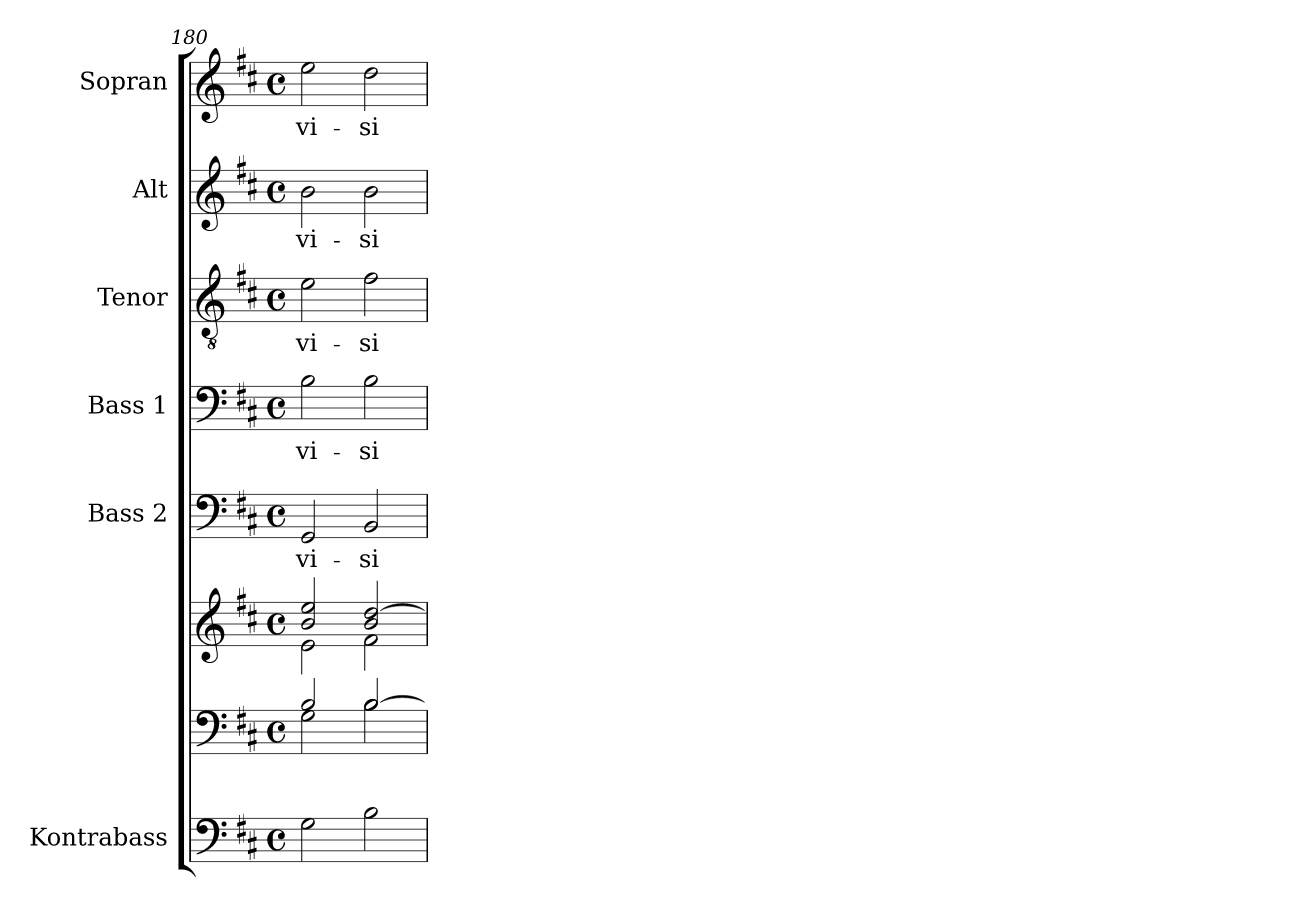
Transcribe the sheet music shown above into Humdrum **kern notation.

**kern	**kern	**kern	**kern	**text	**kern	**text	**kern	**text	**kern	**text	**kern	**text
*part7	*part6	*part6	*part5	*part5	*part4	*part4	*part3	*part3	*part2	*part2	*part1	*part1
*staff8	*staff7	*staff6	*staff5	*staff5	*staff4	*staff4	*staff3	*staff3	*staff2	*staff2	*staff1	*staff1
*I"Kontrabass	*	*	*I"Bass 2	*	*I"Bass 1	*	*I"Tenor	*	*I"Alt	*	*I"Sopran	*
*I'Kb.	*	*	*I'B. 2	*	*I'B. 1	*	*I'T.	*	*I'A.	*	*I'S.	*
*clefF4	*clefF4	*clefG2	*clefF4	*	*clefF4	*	*clefGv2	*	*clefG2	*	*clefG2	*
*ITrd7c12	*	*	*	*	*	*	*	*	*	*	*	*
*k[f#c#]	*k[f#c#]	*k[f#c#]	*k[f#c#]	*	*k[f#c#]	*	*k[f#c#]	*	*k[f#c#]	*	*k[f#c#]	*
*D:	*D:	*D:	*D:	*	*D:	*	*D:	*	*D:	*	*D:	*
*M4/4	*M4/4	*M4/4	*M4/4	*	*M4/4	*	*M4/4	*	*M4/4	*	*M4/4	*
*met(c)	*met(c)	*met(c)	*met(c)	*	*met(c)	*	*met(c)	*	*met(c)	*	*met(c)	*
=180	=180	=180	=180	=180	=180	=180	=180	=180	=180	=180	=180	=180
*	*^	*^	*	*	*	*	*	*	*	*	*	*
!	!	!	!	!	!	!LO:LY:b	!	!LO:LY:b	!	!LO:LY:b	!	!LO:LY:b	!	!LO:LY:b
2GG\	2B/	2G\	2b/ 2ee/	2e\	2GG/	vi-	2B\	vi-	2e\	vi-	2b\	vi-	2ee\	vi-
!	!	!	!	!	!	!LO:LY:b	!	!LO:LY:b	!	!LO:LY:b	!	!LO:LY:b	!	!LO:LY:b
2BB\	[>2B/	2B\	2b/ [>2dd/	2f#\	2BB/	-si-	2B\	-si-	2f#\	-si-	2b\	-si-	2dd\	-si-
*	*v	*v	*	*	*	*	*	*	*	*	*	*	*	*
*	*	*v	*v	*	*	*	*	*	*	*	*	*	*
=	=	=	=	=	=	=	=	=	=	=	=	=
*-	*-	*-	*-	*-	*-	*-	*-	*-	*-	*-	*-	*-
